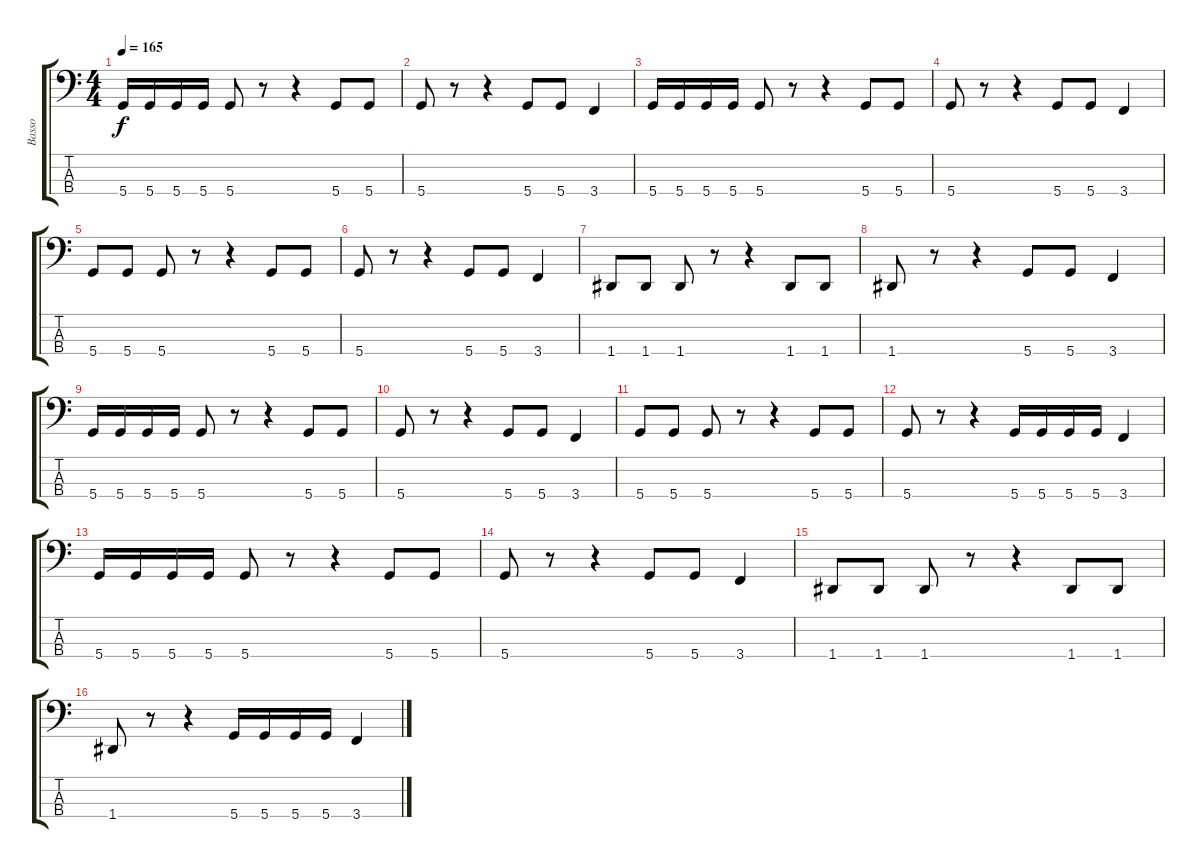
\track ("Basso" "Basso") {instrument electricbassfinger}
\staff {score tabs}
\tuning (F2 C2 G1 D1) {hide}
\ts (4 4)
\tempo 165
\clef f4
\ks c
5.4.16{dy f} 5.4.16 5.4.16 5.4.16 5.4.8 r.8 r.4 5.4.8 5.4.8 |
5.4.8 r.8 r.4 5.4.8 5.4.8 3.4.4 |
5.4.16 5.4.16 5.4.16 5.4.16 5.4.8 r.8 r.4 5.4.8 5.4.8 |
5.4.8 r.8 r.4 5.4.8 5.4.8 3.4.4 |
5.4.8 5.4.8 5.4.8 r.8 r.4 5.4.8 5.4.8 |
5.4.8 r.8 r.4 5.4.8 5.4.8 3.4.4 |
1.4.8 1.4.8 1.4.8 r.8 r.4 1.4.8 1.4.8 |
1.4.8 r.8 r.4 5.4.8 5.4.8 3.4.4 |
5.4.16 5.4.16 5.4.16 5.4.16 5.4.8 r.8 r.4 5.4.8 5.4.8 |
5.4.8 r.8 r.4 5.4.8 5.4.8 3.4.4 |
5.4.8 5.4.8 5.4.8 r.8 r.4 5.4.8 5.4.8 |
5.4.8 r.8 r.4 5.4.16 5.4.16 5.4.16 5.4.16 3.4.4 |
5.4.16 5.4.16 5.4.16 5.4.16 5.4.8 r.8 r.4 5.4.8 5.4.8 |
5.4.8 r.8 r.4 5.4.8 5.4.8 3.4.4 |
1.4.8 1.4.8 1.4.8 r.8 r.4 1.4.8 1.4.8 |
1.4.8 r.8 r.4 5.4.16 5.4.16 5.4.16 5.4.16 3.4.4
